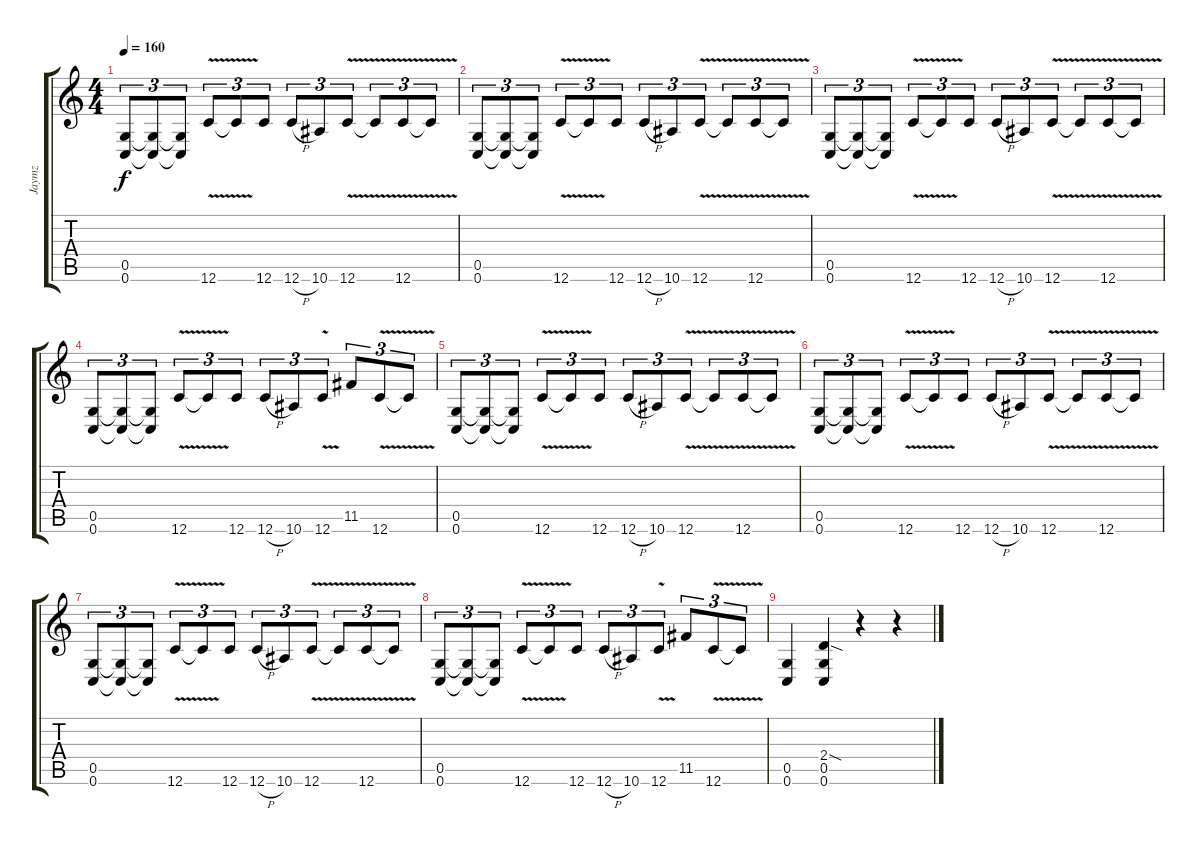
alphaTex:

\track ("Jaymz" "Jaymz") {instrument distortionguitar}
\staff {score tabs}
\tuning (D4 A3 F3 C3 G2 C2) {hide}
\ts (4 4)
\tempo 160
\clef g2
\ks c
(0.5 0.6).8{tu (3 2) dy f} (0.5{t} 0.6{t}).8{tu (3 2)} (0.5{t} 0.6{t}).8{tu (3 2)} 12.6{v}.8{tu (3 2)} 12.6{t}.8{tu (3 2)} 12.6.8{tu (3 2)} 12.6{h}.8{tu (3 2)} 10.6.8{tu (3 2)} 12.6{v}.8{tu (3 2)} 12.6{t}.8{tu (3 2)} 12.6{v}.8{tu (3 2)} 12.6{t}.8{tu (3 2)} |
(0.5 0.6).8{tu (3 2)} (0.5{t} 0.6{t}).8{tu (3 2)} (0.5{t} 0.6{t}).8{tu (3 2)} 12.6{v}.8{tu (3 2)} 12.6{t}.8{tu (3 2)} 12.6.8{tu (3 2)} 12.6{h}.8{tu (3 2)} 10.6.8{tu (3 2)} 12.6{v}.8{tu (3 2)} 12.6{t}.8{tu (3 2)} 12.6{v}.8{tu (3 2)} 12.6{t}.8{tu (3 2)} |
(0.5 0.6).8{tu (3 2)} (0.5{t} 0.6{t}).8{tu (3 2)} (0.5{t} 0.6{t}).8{tu (3 2)} 12.6{v}.8{tu (3 2)} 12.6{t}.8{tu (3 2)} 12.6.8{tu (3 2)} 12.6{h}.8{tu (3 2)} 10.6.8{tu (3 2)} 12.6{v}.8{tu (3 2)} 12.6{t}.8{tu (3 2)} 12.6{v}.8{tu (3 2)} 12.6{t}.8{tu (3 2)} |
(0.5 0.6).8{tu (3 2)} (0.5{t} 0.6{t}).8{tu (3 2)} (0.5{t} 0.6{t}).8{tu (3 2)} 12.6{v}.8{tu (3 2)} 12.6{t}.8{tu (3 2)} 12.6.8{tu (3 2)} 12.6{h}.8{tu (3 2)} 10.6.8{tu (3 2)} 12.6{v}.8{tu (3 2)} 11.5.8{tu (3 2)} 12.6{v}.8{tu (3 2)} 12.6{t}.8{tu (3 2)} |
(0.5 0.6).8{tu (3 2)} (0.5{t} 0.6{t}).8{tu (3 2)} (0.5{t} 0.6{t}).8{tu (3 2)} 12.6{v}.8{tu (3 2)} 12.6{t}.8{tu (3 2)} 12.6.8{tu (3 2)} 12.6{h}.8{tu (3 2)} 10.6.8{tu (3 2)} 12.6{v}.8{tu (3 2)} 12.6{t}.8{tu (3 2)} 12.6{v}.8{tu (3 2)} 12.6{t}.8{tu (3 2)} |
(0.5 0.6).8{tu (3 2)} (0.5{t} 0.6{t}).8{tu (3 2)} (0.5{t} 0.6{t}).8{tu (3 2)} 12.6{v}.8{tu (3 2)} 12.6{t}.8{tu (3 2)} 12.6.8{tu (3 2)} 12.6{h}.8{tu (3 2)} 10.6.8{tu (3 2)} 12.6{v}.8{tu (3 2)} 12.6{t}.8{tu (3 2)} 12.6{v}.8{tu (3 2)} 12.6{t}.8{tu (3 2)} |
(0.5 0.6).8{tu (3 2)} (0.5{t} 0.6{t}).8{tu (3 2)} (0.5{t} 0.6{t}).8{tu (3 2)} 12.6{v}.8{tu (3 2)} 12.6{t}.8{tu (3 2)} 12.6.8{tu (3 2)} 12.6{h}.8{tu (3 2)} 10.6.8{tu (3 2)} 12.6{v}.8{tu (3 2)} 12.6{t}.8{tu (3 2)} 12.6{v}.8{tu (3 2)} 12.6{t}.8{tu (3 2)} |
(0.5 0.6).8{tu (3 2)} (0.5{t} 0.6{t}).8{tu (3 2)} (0.5{t} 0.6{t}).8{tu (3 2)} 12.6{v}.8{tu (3 2)} 12.6{t}.8{tu (3 2)} 12.6.8{tu (3 2)} 12.6{h}.8{tu (3 2)} 10.6.8{tu (3 2)} 12.6{v}.8{tu (3 2)} 11.5.8{tu (3 2)} 12.6{v}.8{tu (3 2)} 12.6{t}.8{tu (3 2)} |
(0.5 0.6).4 (2.4{sod} 0.5 0.6).4 r.4 r.4
